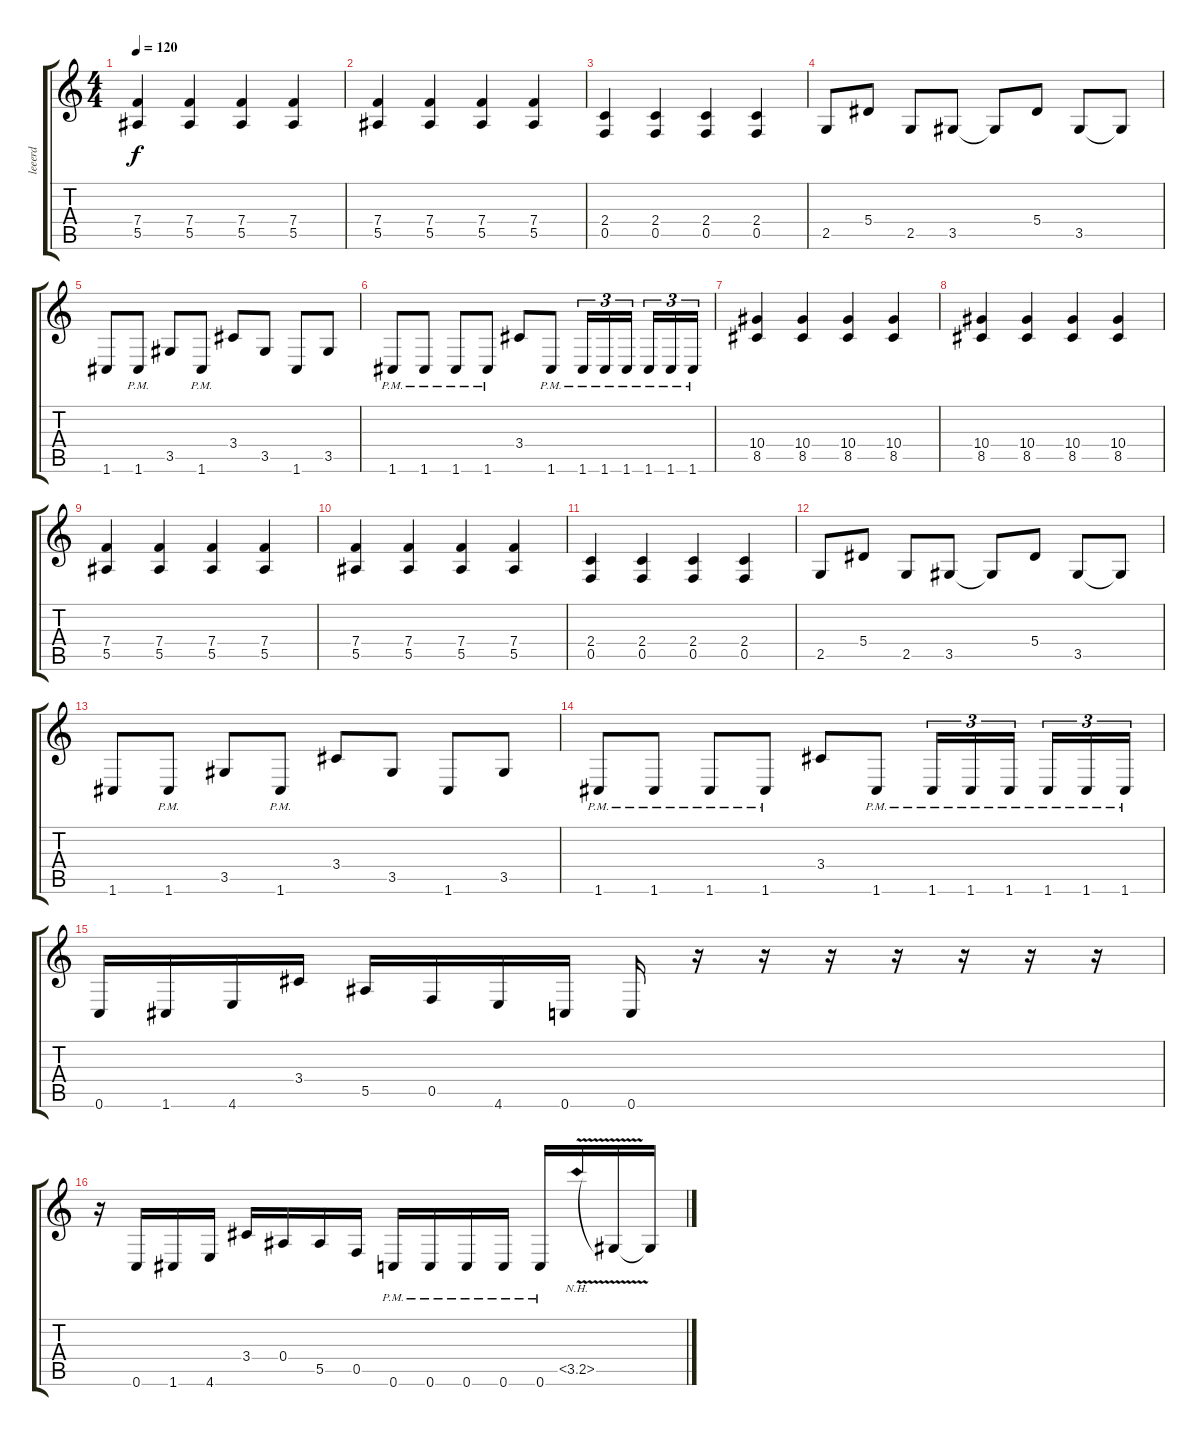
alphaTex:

\track ("leeerd" "leeerd") {instrument distortionguitar}
\staff {score tabs}
\tuning (C4 G3 Eb3 Bb2 F2 C2) {hide}
\ts (4 4)
\tempo 120
\clef g2
\ks c
(7.4 5.5).4{dy f} (7.4 5.5).4 (7.4 5.5).4 (7.4 5.5).4 |
(7.4 5.5).4 (7.4 5.5).4 (7.4 5.5).4 (7.4 5.5).4 |
(2.4 0.5).4 (2.4 0.5).4 (2.4 0.5).4 (2.4 0.5).4 |
2.5.8 5.4.8 2.5.8 3.5.8 3.5{t}.8 5.4.8 3.5.8 3.5{t}.8 |
1.6.8 1.6{pm}.8 3.5.8 1.6{pm}.8 3.4.8 3.5.8 1.6.8 3.5.8 |
1.6{pm}.8 1.6{pm}.8 1.6{pm}.8 1.6{pm}.8 3.4.8 1.6{pm}.8 1.6{pm}.16{tu (3 2)} 1.6{pm}.16{tu (3 2)} 1.6{pm}.16{tu (3 2)} 1.6{pm}.16{tu (3 2)} 1.6{pm}.16{tu (3 2)} 1.6{pm}.16{tu (3 2)} |
(10.4 8.5).4 (10.4 8.5).4 (10.4 8.5).4 (10.4 8.5).4 |
(10.4 8.5).4 (10.4 8.5).4 (10.4 8.5).4 (10.4 8.5).4 |
(7.4 5.5).4 (7.4 5.5).4 (7.4 5.5).4 (7.4 5.5).4 |
(7.4 5.5).4 (7.4 5.5).4 (7.4 5.5).4 (7.4 5.5).4 |
(2.4 0.5).4 (2.4 0.5).4 (2.4 0.5).4 (2.4 0.5).4 |
2.5.8 5.4.8 2.5.8 3.5.8 3.5{t}.8 5.4.8 3.5.8 3.5{t}.8 |
1.6.8 1.6{pm}.8 3.5.8 1.6{pm}.8 3.4.8 3.5.8 1.6.8 3.5.8 |
1.6{pm}.8 1.6{pm}.8 1.6{pm}.8 1.6{pm}.8 3.4.8 1.6{pm}.8 1.6{pm}.16{tu (3 2)} 1.6{pm}.16{tu (3 2)} 1.6{pm}.16{tu (3 2)} 1.6{pm}.16{tu (3 2)} 1.6{pm}.16{tu (3 2)} 1.6{pm}.16{tu (3 2)} |
0.6.16 1.6.16 4.6.16 3.4.16 5.5.16 0.5.16 4.6.16 0.6.16 0.6.16 r.16 r.16 r.16 r.16 r.16 r.16 r.16 |
r.16 0.6.16 1.6.16 4.6.16 3.4.16 0.4.16 5.5.16 0.5.16 0.6{pm}.16 0.6{pm}.16 0.6{pm}.16 0.6{pm}.16 0.6{pm}.16 3.5{nh v}.16 3.5{t}.16 3.5{t}.16
